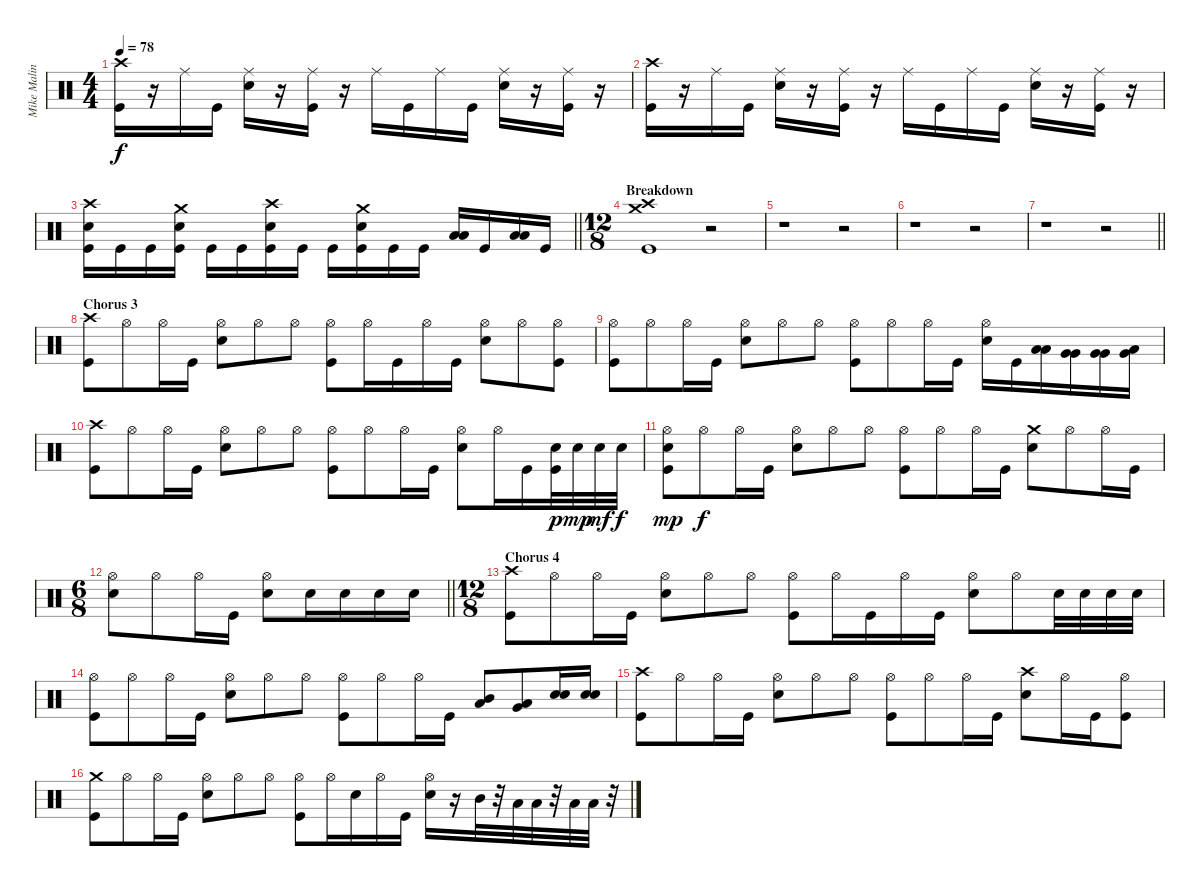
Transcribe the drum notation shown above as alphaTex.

\track ("Mike Malinin (Drums)" "Mike Malin") {instrument percussion}
\staff {score}
\articulation defaults
\ts (4 4)
\tempo 78
\clef neutral
\ks c
("Crash high (hit)" "Kick (hit)").16{dy f} r.16 "Ride (middle)".16 "Kick (hit)".16 ("Ride (middle)" "Snare (hit) 2").16 r.16 ("Ride (middle)" "Kick (hit)").16 r.16 "Ride (middle)".16 "Kick (hit)".16 "Ride (middle)".16 "Kick (hit)".16 ("Ride (middle)" "Snare (hit) 2").16 r.16 ("Ride (middle)" "Kick (hit)").16 r.16 |
("Crash high (hit)" "Kick (hit)").16 r.16 "Ride (middle)".16 "Kick (hit)".16 ("Ride (middle)" "Snare (hit) 2").16 r.16 ("Ride (middle)" "Kick (hit)").16 r.16 "Ride (middle)".16 "Kick (hit)".16 "Ride (middle)".16 "Kick (hit)".16 ("Ride (middle)" "Snare (hit) 2").16 r.16 ("Ride (middle)" "Kick (hit)").16 r.16 |
\barLineRight lightlight
("Crash high (hit)" "Snare (hit) 2" "Kick (hit)").16 "Kick (hit)".16 "Kick (hit)".16 ("Crash medium (hit)" "Snare (hit) 2" "Kick (hit)").16 "Kick (hit)".16 "Kick (hit)".16 ("Crash high (hit)" "Snare (hit) 2" "Kick (hit)").16 "Kick (hit)".16 "Kick (hit)".16 ("Crash medium (hit)" "Snare (hit) 2" "Kick (hit)").16 "Kick (hit)".16 "Kick (hit)".16 ("Low Tom (hit)" "Low Tom (hit)").16 "Kick (hit)".16 ("Low Floor Tom (hit)" "Low Floor Tom (hit)").16 "Kick (hit)".16 |
\ts (12 8)
\section ("" "Breakdown")
("Crash medium (hit)" "Crash high (hit)" "Kick (hit)").1 r.2 |
r.1 r.2 |
r.1 r.2 |
\barLineRight lightlight
r.1 r.2 |
\section ("" "Chorus 3")
("Crash high (hit)" "Kick (hit)").8 "Hi-Hat (open)".8 "Hi-Hat (open)".16 "Kick (hit)".16 ("Hi-Hat (open)" "Snare (hit) 2").8 "Hi-Hat (open)".8 "Hi-Hat (open)".8 ("Hi-Hat (open)" "Kick (hit)").8 "Hi-Hat (open)".16 "Kick (hit)".16 "Hi-Hat (open)".16 "Kick (hit)".16 ("Hi-Hat (open)" "Snare (hit) 2").8 "Hi-Hat (open)".8 ("Hi-Hat (open)" "Kick (hit)").8 |
("Hi-Hat (open)" "Kick (hit)").8 "Hi-Hat (open)".8 "Hi-Hat (open)".16 "Kick (hit)".16 ("Hi-Hat (open)" "Snare (hit) 2").8 "Hi-Hat (open)".8 "Hi-Hat (open)".8 ("Hi-Hat (open)" "Kick (hit)").8 "Hi-Hat (open)".8 "Hi-Hat (open)".16 "Kick (hit)".16 ("Hi-Hat (open)" "Snare (hit) 2").16 "Kick (hit)".16 ("Low Tom (hit)" "Low Tom (hit)").16 ("Very Low Tom (hit)" "Very Low Tom (hit)").16 ("Very Low Tom (hit)" "Very Low Tom (hit)").16 ("Very Low Tom (hit)" "Low Floor Tom (hit)").16 |
("Crash high (hit)" "Kick (hit)").8 "Hi-Hat (open)".8 "Hi-Hat (open)".16 "Kick (hit)".16 ("Hi-Hat (open)" "Snare (hit) 2").8 "Hi-Hat (open)".8 "Hi-Hat (open)".8 ("Hi-Hat (open)" "Kick (hit)").8 "Hi-Hat (open)".8 "Hi-Hat (open)".16 "Kick (hit)".16 ("Hi-Hat (open)" "Snare (hit) 2").8 "Hi-Hat (open)".16 "Kick (hit)".16 ("Snare (hit) 2" "Kick (hit)").32{dy p} "Snare (hit) 2".32{dy mp} "Snare (hit) 2".32{dy mf} "Snare (hit) 2".32{dy f} |
("Hi-Hat (open)" "Snare (hit) 2" "Kick (hit)").8{dy mp} "Hi-Hat (open)".8{dy f} "Hi-Hat (open)".16 "Kick (hit)".16 ("Hi-Hat (open)" "Snare (hit) 2").8 "Hi-Hat (open)".8 "Hi-Hat (open)".8 ("Hi-Hat (open)" "Kick (hit)").8 "Hi-Hat (open)".8 "Hi-Hat (open)".16 "Kick (hit)".16 ("Crash medium (hit)" "Snare (hit) 2").8 "Hi-Hat (open)".8 "Hi-Hat (open)".16 "Kick (hit)".16 |
\ts (6 8)
\barLineRight lightlight
("Hi-Hat (open)" "Snare (hit) 2").8 "Hi-Hat (open)".8 "Hi-Hat (open)".16 "Kick (hit)".16 ("Hi-Hat (open)" "Snare (hit) 2").8 "Snare (hit) 2".16 "Snare (hit) 2".16 "Snare (hit) 2".16 "Snare (hit) 2".16 |
\ts (12 8)
\section ("" "Chorus 4")
("Crash high (hit)" "Kick (hit)").8 "Hi-Hat (open)".8 "Hi-Hat (open)".16 "Kick (hit)".16 ("Hi-Hat (open)" "Snare (hit) 2").8 "Hi-Hat (open)".8 "Hi-Hat (open)".8 ("Hi-Hat (open)" "Kick (hit)").8 "Hi-Hat (open)".16 "Kick (hit)".16 "Hi-Hat (open)".16 "Kick (hit)".16 ("Hi-Hat (open)" "Snare (hit) 2").8 "Hi-Hat (open)".8 "Snare (hit) 2".32 "Snare (hit) 2".32 "Snare (hit) 2".32 "Snare (hit) 2".32 |
("Hi-Hat (open)" "Kick (hit)").8 "Hi-Hat (open)".8 "Hi-Hat (open)".16 "Kick (hit)".16 ("Hi-Hat (open)" "Snare (hit) 2").8 "Hi-Hat (open)".8 "Hi-Hat (open)".8 ("Hi-Hat (open)" "Kick (hit)").8 "Hi-Hat (open)".8 "Hi-Hat (open)".16 "Kick (hit)".16 ("Mid Tom (hit)" "Low Tom (hit)").8 ("Low Tom (hit)" "Very Low Tom (hit)").8 ("Snare (hit) 2" "Snare (hit) 2").16 ("Snare (hit) 2" "Snare (hit) 2").16 |
("Crash high (hit)" "Kick (hit)").8 "Hi-Hat (open)".8 "Hi-Hat (open)".16 "Kick (hit)".16 ("Hi-Hat (open)" "Snare (hit) 2").8 "Hi-Hat (open)".8 "Hi-Hat (open)".8 ("Hi-Hat (open)" "Kick (hit)").8 "Hi-Hat (open)".8 "Hi-Hat (open)".16 "Kick (hit)".16 ("Crash high (hit)" "Snare (hit) 2").8 "Hi-Hat (open)".16 "Kick (hit)".16 ("Hi-Hat (open)" "Kick (hit)").8 |
("Crash medium (hit)" "Kick (hit)").8 "Hi-Hat (open)".8 "Hi-Hat (open)".16 "Kick (hit)".16 ("Hi-Hat (open)" "Snare (hit) 2").8 "Hi-Hat (open)".8 "Hi-Hat (open)".8 ("Hi-Hat (open)" "Kick (hit)").8 "Hi-Hat (open)".16 "Snare (hit) 2".16 "Hi-Hat (open)".16 "Kick (hit)".16 ("Hi-Hat (open)" "Snare (hit) 2").16 r.16 "Mid Tom (hit)".32 r.32 "Low Tom (hit)".32 "Low Tom (hit)".32 r.32 "Low Floor Tom (hit)".32 "Low Floor Tom (hit)".32 r.32
